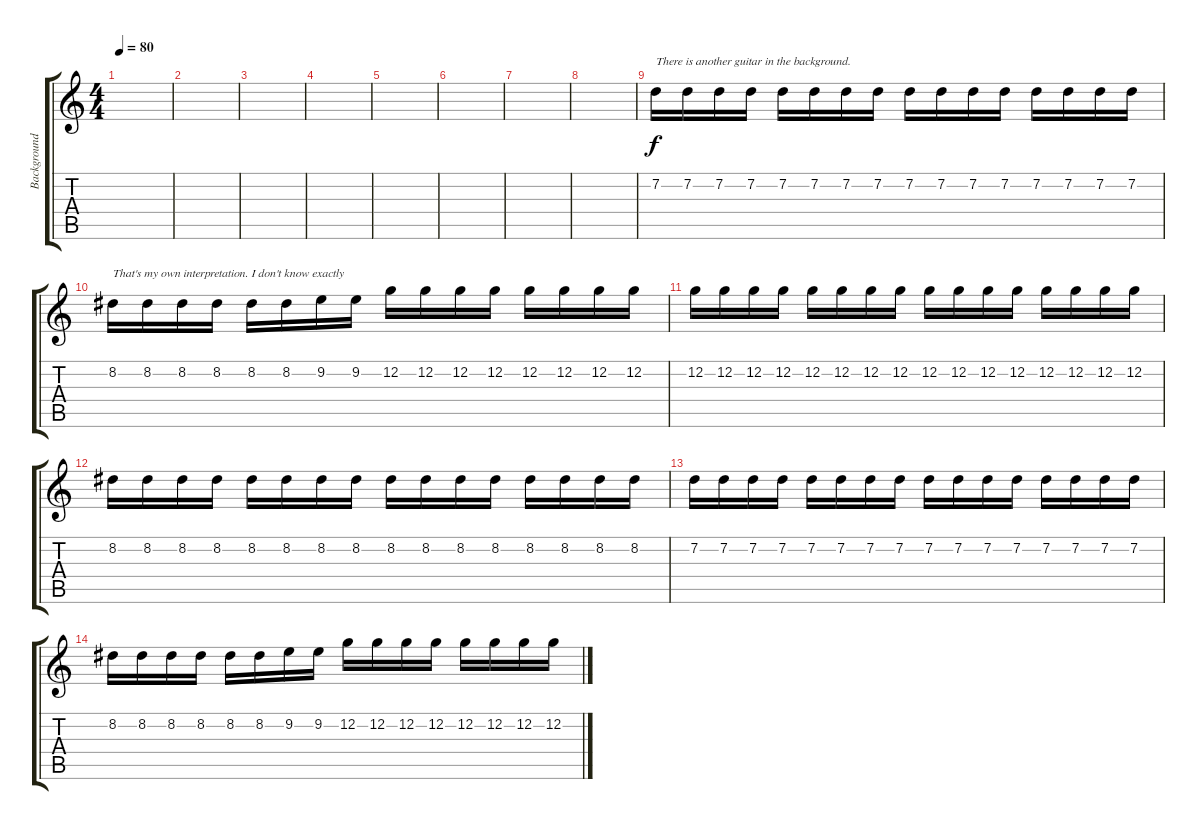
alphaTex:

\track ("Background" "Background") {instrument acousticguitarnylon}
\staff {score tabs}
\tuning (C4 G3 Eb3 Bb2 F2 C2) {hide}
\ts (4 4)
\tempo 80
\clef g2
\ks c
|
|
|
|
|
|
|
|
7.2.16{txt "There is another guitar in the background."} 7.2.16 7.2.16 7.2.16 7.2.16 7.2.16 7.2.16 7.2.16 7.2.16 7.2.16 7.2.16 7.2.16 7.2.16 7.2.16 7.2.16 7.2.16 |
8.2.16{txt "That's my own interpretation. I don't know exactly"} 8.2.16 8.2.16 8.2.16 8.2.16 8.2.16 9.2.16 9.2.16 12.2.16 12.2.16 12.2.16 12.2.16 12.2.16 12.2.16 12.2.16 12.2.16 |
12.2.16 12.2.16 12.2.16 12.2.16 12.2.16 12.2.16 12.2.16 12.2.16 12.2.16 12.2.16 12.2.16 12.2.16 12.2.16 12.2.16 12.2.16 12.2.16 |
8.2.16 8.2.16 8.2.16 8.2.16 8.2.16 8.2.16 8.2.16 8.2.16 8.2.16 8.2.16 8.2.16 8.2.16 8.2.16 8.2.16 8.2.16 8.2.16 |
7.2.16 7.2.16 7.2.16 7.2.16 7.2.16 7.2.16 7.2.16 7.2.16 7.2.16 7.2.16 7.2.16 7.2.16 7.2.16 7.2.16 7.2.16 7.2.16 |
8.2.16 8.2.16 8.2.16 8.2.16 8.2.16 8.2.16 9.2.16 9.2.16 12.2.16 12.2.16 12.2.16 12.2.16 12.2.16 12.2.16 12.2.16 12.2.16
